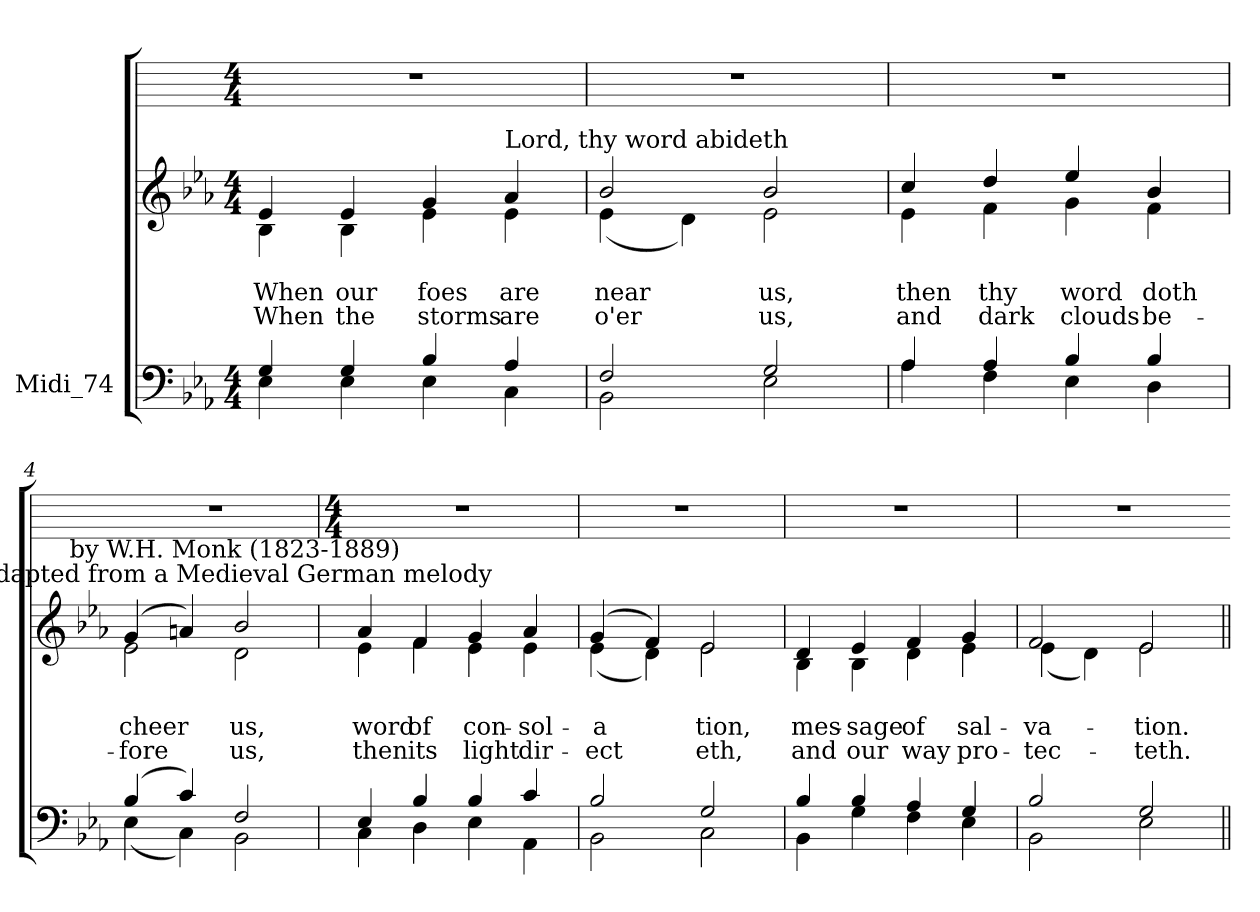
**kern	**kern	**text	**text	**text	**kern
*part3	*part2	*part2	*part2	*part2	*part1
*staff3	*staff2	*staff2	*staff2	*staff2	*staff1
*I"Midi_74	*	*	*	*	*
*clefF4	*clefG2	*	*	*	*
*k[b-e-a-]	*k[b-e-a-]	*	*	*	*
*E-:	*E-:	*	*	*	*
*M4/4	*M4/4	*	*	*	*M4/4
=1	=1	=1	=1	=1	=1
*^	*	*	*	*	*
!	!	!LO:TX:a:cj:t=H.W. Baker	!	!	!	!
!	!	!LO:TX:a:cj:t=1821-1877	!	!	!	!
!	!	!	!LO:LY:b	!	!LO:LY:b	!
*	*	*^	*	*	*	*
!	!	!	!	!	!LO:LY:b	!	!
4G/	4E-\	4e-/	4B-\	.	When	When	1r
!	!	!	!	!LO:LY:b	!	!LO:LY:b	!
!	!	!	!	!	!LO:LY:b	!	!
4G/	4E-\	4e-/	4B-\	.	our	the	.
!	!	!	!	!LO:LY:b	!	!LO:LY:b	!
!	!	!	!	!	!LO:LY:b	!	!
4B-/	4E-\	4g/	4e-\	.	foes	storms	.
!	!	!LO:TX:a:t=Lord, thy word abideth	!	!	!	!	!
!	!	!	!	!LO:LY:b	!	!LO:LY:b	!
!	!	!	!	!	!LO:LY:b	!	!
4A-/	4C\	4a-/	4e-\	.	are	-are	.
=2	=2	=2	=2	=2	=2	=2	=2
!	!	!	!	!LO:LY:b	!	!LO:LY:b	!
!	!	!	!	!	!LO:LY:b	!	!
2F/	2BB-\	2b-/	(<4e-\	.	near	-o'er	1r
.	.	.	4d\)	.	.	.	.
!	!	!	!	!LO:LY:b	!	!LO:LY:b	!
!	!	!	!	!	!LO:LY:b	!	!
2G/	2E-\	2b-/	2e-\	.	us,	us,	.
=3	=3	=3	=3	=3	=3	=3	=3
!	!	!	!	!LO:LY:b	!	!LO:LY:b	!
!	!	!	!	!	!LO:LY:b	!	!
4A-/	4A-\	4cc/	4e-\	.	-then	and	1r
!	!	!	!	!LO:LY:b	!	!LO:LY:b	!
!	!	!	!	!	!LO:LY:b	!	!
4A-/	4F\	4dd/	4f\	.	thy	dark	.
!	!	!	!	!LO:LY:b	!	!LO:LY:b	!
!	!	!	!	!	!LO:LY:b	!	!
4B-/	4E-\	4ee-/	4g\	.	word	-clouds	.
!	!	!	!	!LO:LY:b	!	!LO:LY:b	!
!	!	!	!	!	!LO:LY:b	!	!
4B-/	4D\	4b-/	4f\	.	doth	be-	.
=4	=4	=4	=4	=4	=4	=4	=4
!	!	!	!	!LO:LY:b	!	!LO:LY:b	!
!	!	!	!	!	!LO:LY:b	!	!
(>4B-/	(<4E-\	(>4g/	2e-\	.	cheer	fore	1r
4c/)	4C\)	4an/)	.	.	.	.	.
!	!	!LO:TX:a:cj:t=Adapted from a Medieval German melody	!	!	!	!	!
!	!	!LO:TX:a:cj:t=by W.H. Monk (1823-1889)	!	!	!	!	!
!	!	!	!	!LO:LY:b	!	!LO:LY:b	!
!	!	!	!	!	!LO:LY:b	!	!
2F/	2BB-\	2b-/	2d\	.	us,	us,	.
!!LO:LB:g=z
=5	=5	=5	=5	=5	=5	=5	=5
*	*	*	*	*	*	*	*M4/4
!	!	!	!	!LO:LY:b	!	!LO:LY:b	!
!	!	!	!	!	!LO:LY:b	!	!
4E-/	4C\	4a-/	4e-\	.	-word	then	1r
!	!	!	!	!LO:LY:b	!	!LO:LY:b	!
!	!	!	!	!	!LO:LY:b	!	!
4B-/	4D\	4f/	4f\	.	of	its	.
!	!	!	!	!LO:LY:b	!	!LO:LY:b	!
!	!	!	!	!	!LO:LY:b	!	!
4B-/	4E-\	4g/	4e-\	.	con-	light	.
!	!	!	!	!LO:LY:b	!	!LO:LY:b	!
!	!	!	!	!	!LO:LY:b	!	!
4c/	4AA-\	4a-/	4e-\	.	-sol-	-dir-	.
=6	=6	=6	=6	=6	=6	=6	=6
!	!	!	!	!LO:LY:b	!	!LO:LY:b	!
!	!	!	!	!	!LO:LY:b	!	!
2B-/	2BB-\	(>4g/	(<4e-\	.	a	ect	1r
.	.	4f/)	4d\)	.	.	.	.
!	!	!	!	!LO:LY:b	!	!LO:LY:b	!
!	!	!	!	!	!LO:LY:b	!	!
2G/	2C\	2e-/	2e-\	.	tion,	eth,	.
=7	=7	=7	=7	=7	=7	=7	=7
!	!	!	!	!LO:LY:b	!	!LO:LY:b	!
!	!	!	!	!	!LO:LY:b	!	!
4B-/	4BB-\	4d/	4B-\	.	-mes-	and	1r
!	!	!	!	!LO:LY:b	!	!LO:LY:b	!
!	!	!	!	!	!LO:LY:b	!	!
4B-/	4G\	4e-/	4B-\	.	-sage	our	.
!	!	!	!	!LO:LY:b	!	!LO:LY:b	!
!	!	!	!	!	!LO:LY:b	!	!
4A-/	4F\	4f/	4d\	.	of	way	.
!	!	!	!	!LO:LY:b	!	!LO:LY:b	!
!	!	!	!	!	!LO:LY:b	!	!
4G/	4E-\	4g/	4e-\	.	sal-	-pro-	.
=8	=8	=8	=8	=8	=8	=8	=8
!	!	!	!	!LO:LY:b	!	!LO:LY:b	!
!	!	!	!	!	!LO:LY:b	!	!
2B-/	2BB-\	2f/	(<4e-\	.	va-	-tec-	1r
.	.	.	4d\)	.	.	.	.
!	!	!	!	!LO:LY:b	!	!LO:LY:b	!
!	!	!	!	!	!LO:LY:b	!	!
2G/	2E-\	2e-/	2e-\	.	-tion.	teth.	.
*v	*v	*	*	*	*	*	*
*	*v	*v	*	*	*	*
=||	=||	=	=	=	=
*-	*-	*-	*-	*-	*-
